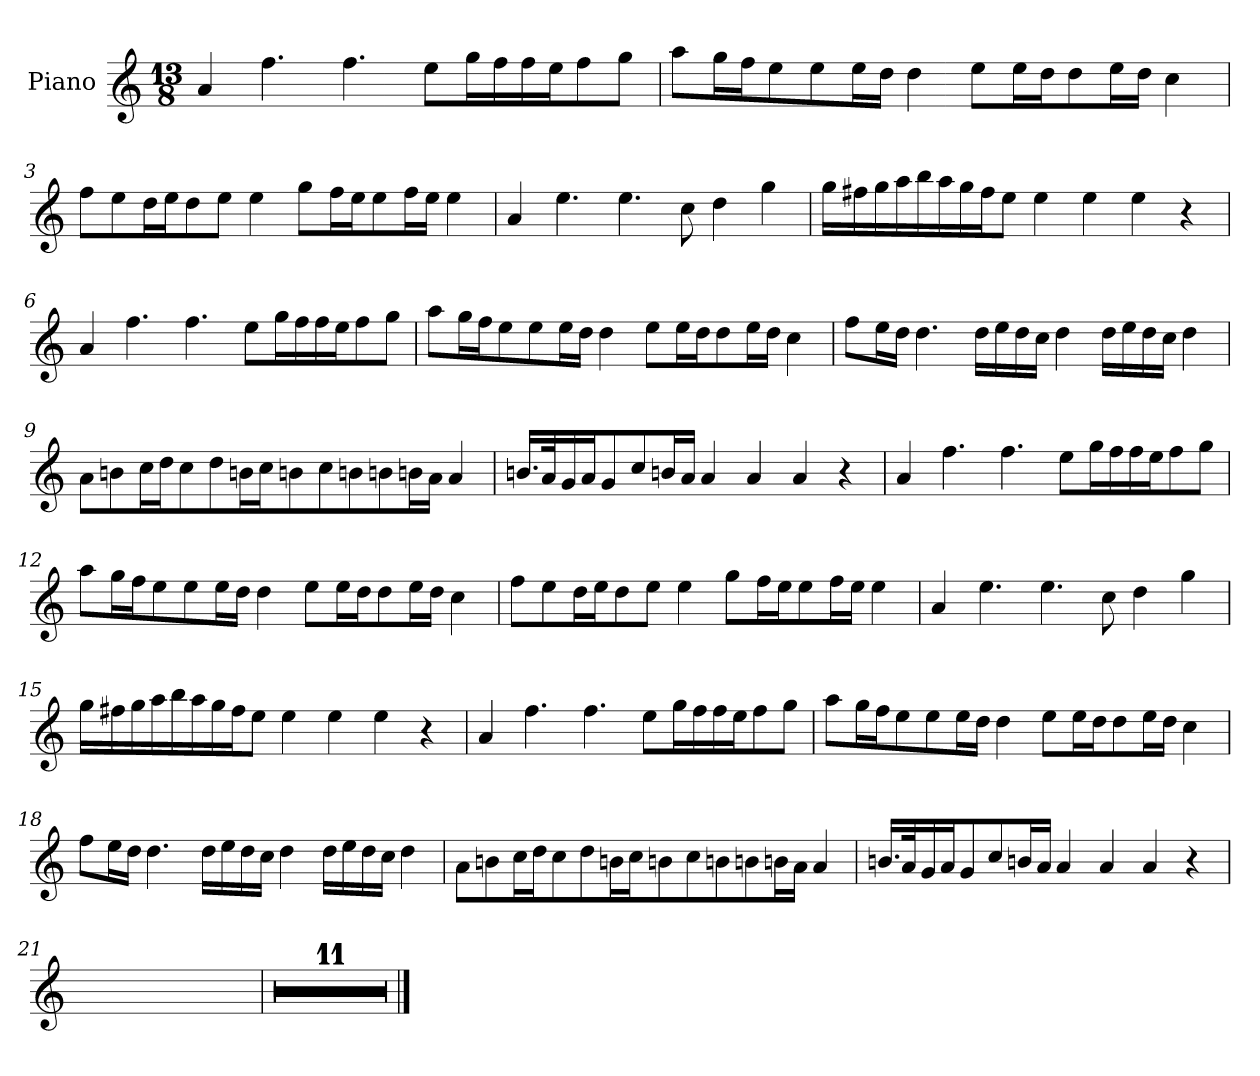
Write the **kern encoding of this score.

**kern
*part1
*staff1
*I"Piano
*I'Pno.
*clefG2
*k[]
*M13/8
=1
4a/
4.ff\
4.ff\
8ee\L
16gg\L
16ff\
16ff\
16ee\J
8ff\
8gg\J
=2
8aa\L
16gg\L
16ff\J
8ee\
8ee\
16ee\L
16dd\JJ
4dd\
8ee\L
16ee\L
16dd\J
8dd\
16ee\L
16dd\JJ
4cc\
=3
8ff\L
8ee\
16dd\L
16ee\J
8dd\
8ee\J
4ee\
8gg\L
16ff\L
16ee\J
8ee\
16ff\L
16ee\JJ
4ee\
!!LO:LB:g=z
=4
4a/
4.ee\
4.ee\
8cc\
4dd\
4gg\
=5
16gg\LL
16ff#X\
16gg\
16aa\
16bb\
16aa\
16gg\
16ff#\J
8ee\J
4ee\
4ee\
4ee\
4r
=6
4a/
4.ff\
4.ff\
8ee\L
16gg\L
16ff\
16ff\
16ee\J
8ff\
8gg\J
!!LO:LB:g=z
=7
8aa\L
16gg\L
16ff\J
8ee\
8ee\
16ee\L
16dd\JJ
4dd\
8ee\L
16ee\L
16dd\J
8dd\
16ee\L
16dd\JJ
4cc\
=8
8ff\L
16ee\L
16dd\JJ
4.dd\
16dd\LL
16ee\
16dd\
16cc\JJ
4dd\
16dd\LL
16ee\
16dd\
16cc\JJ
4dd\
!!LO:LB:g=z
=9
8a\L
8bn\
16cc\L
16dd\J
8cc\
8dd\
16bn\L
16cc\J
8bn\
8cc\
8bn\
8bn\
16bn\L
16a\JJ
4a/
=10
16.bn/LL
32a/K
16g/
16a/J
8g/
8cc/
16bn/L
16a/JJ
4a/
4a/
4a/
4r
=11
4a/
4.ff\
4.ff\
8ee\L
16gg\L
16ff\
16ff\
16ee\J
8ff\
8gg\J
!!LO:LB:g=z
=12
8aa\L
16gg\L
16ff\J
8ee\
8ee\
16ee\L
16dd\JJ
4dd\
8ee\L
16ee\L
16dd\J
8dd\
16ee\L
16dd\JJ
4cc\
=13
8ff\L
8ee\
16dd\L
16ee\J
8dd\
8ee\J
4ee\
8gg\L
16ff\L
16ee\J
8ee\
16ff\L
16ee\JJ
4ee\
=14
4a/
4.ee\
4.ee\
8cc\
4dd\
4gg\
!!LO:LB:g=z
=15
16gg\LL
16ff#X\
16gg\
16aa\
16bb\
16aa\
16gg\
16ff#\J
8ee\J
4ee\
4ee\
4ee\
4r
=16
4a/
4.ff\
4.ff\
8ee\L
16gg\L
16ff\
16ff\
16ee\J
8ff\
8gg\J
=17
8aa\L
16gg\L
16ff\J
8ee\
8ee\
16ee\L
16dd\JJ
4dd\
8ee\L
16ee\L
16dd\J
8dd\
16ee\L
16dd\JJ
4cc\
!!LO:LB:g=z
=18
8ff\L
16ee\L
16dd\JJ
4.dd\
16dd\LL
16ee\
16dd\
16cc\JJ
4dd\
16dd\LL
16ee\
16dd\
16cc\JJ
4dd\
=19
8a\L
8bn\
16cc\L
16dd\J
8cc\
8dd\
16bn\L
16cc\J
8bn\
8cc\
8bn\
8bn\
16bn\L
16a\JJ
4a/
!!LO:LB:g=z
=20
16.bn/LL
32a/K
16g/
16a/J
8g/
8cc/
16bn/L
16a/JJ
4a/
4a/
4a/
4r
=21
1ryy
2ryy
8ryy
=22
8%13r
=23
8%13r
=24
8%13r
=25
8%13r
=26
8%13r
=27
8%13r
=28
8%13r
=29
8%13r
=30
8%13r
=31
8%13r
=32
8%13r
==
*-
